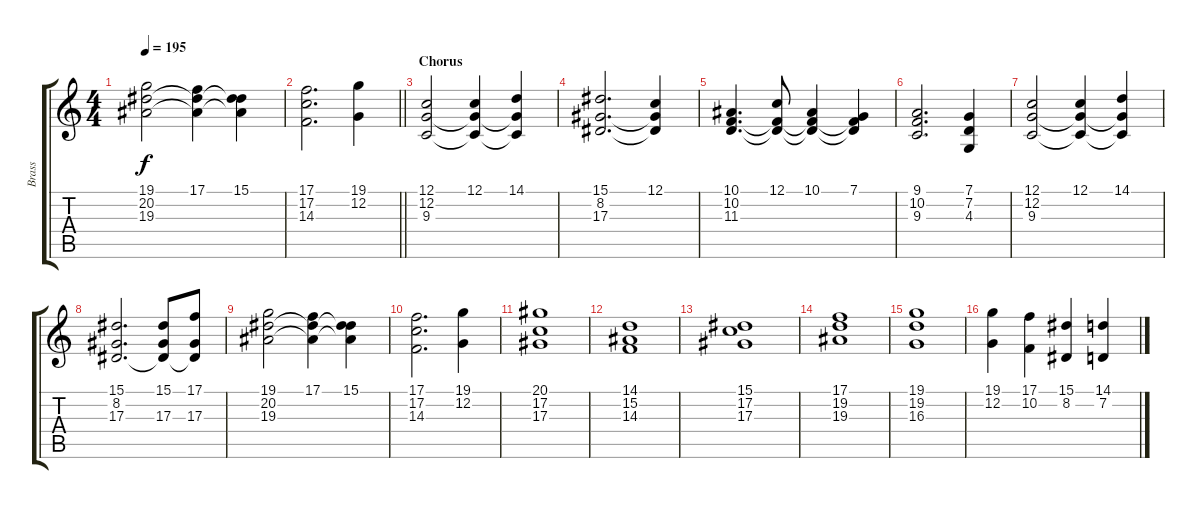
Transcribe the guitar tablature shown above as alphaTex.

\track ("Brass" "Brass") {instrument brasssection}
\staff {score tabs}
\tuning (C4 G3 Eb3 Bb2 F2 C2) {hide}
\ts (4 4)
\tempo 195
\clef g2
\ks c
(19.1 20.2 19.3).2{dy f} (17.1 20.2{t} 19.3{t}).4 (15.1 20.2{t} 19.3{t}).4 |
\barLineRight lightlight
(17.1 17.2 14.3).2{d} (19.1 12.2).4 |
\section ("" "Chorus")
(12.1 12.2 9.3).2 (12.1 12.2{t} 9.3{t}).4 (14.1 12.2{t} 9.3{t}).4 |
(15.1 8.2 17.3).2{d} (12.1 8.2{t} 17.3{t}).4 |
(10.1 10.2 11.3).4{d} (12.1 10.2{t} 11.3{t}).8 (10.1 10.2{t} 11.3{t}).4 (7.1 10.2{t} 11.3{t}).4 |
(9.1 10.2 9.3).2{d} (7.1 7.2 4.3).4 |
(12.1 12.2 9.3).2 (12.1 12.2{t} 9.3{t}).4 (14.1 12.2{t} 9.3{t}).4 |
(15.1 8.2 17.3).2{d} (15.1 8.2{t} 17.3).8 (17.1 8.2{t} 17.3).8 |
(19.1 20.2 19.3).2 (17.1 20.2{t} 19.3{t}).4 (15.1 20.2{t} 19.3{t}).4 |
(17.1 17.2 14.3).2{d} (19.1 12.2).4 |
(20.1 17.2 17.3).1 |
(14.1 15.2 14.3).1 |
(15.1 17.2 17.3).1 |
(17.1 19.2 19.3).1 |
(19.1 19.2 16.3).1 |
(19.1 12.2).4 (17.1 10.2).4 (15.1 8.2).4 (14.1 7.2).4
